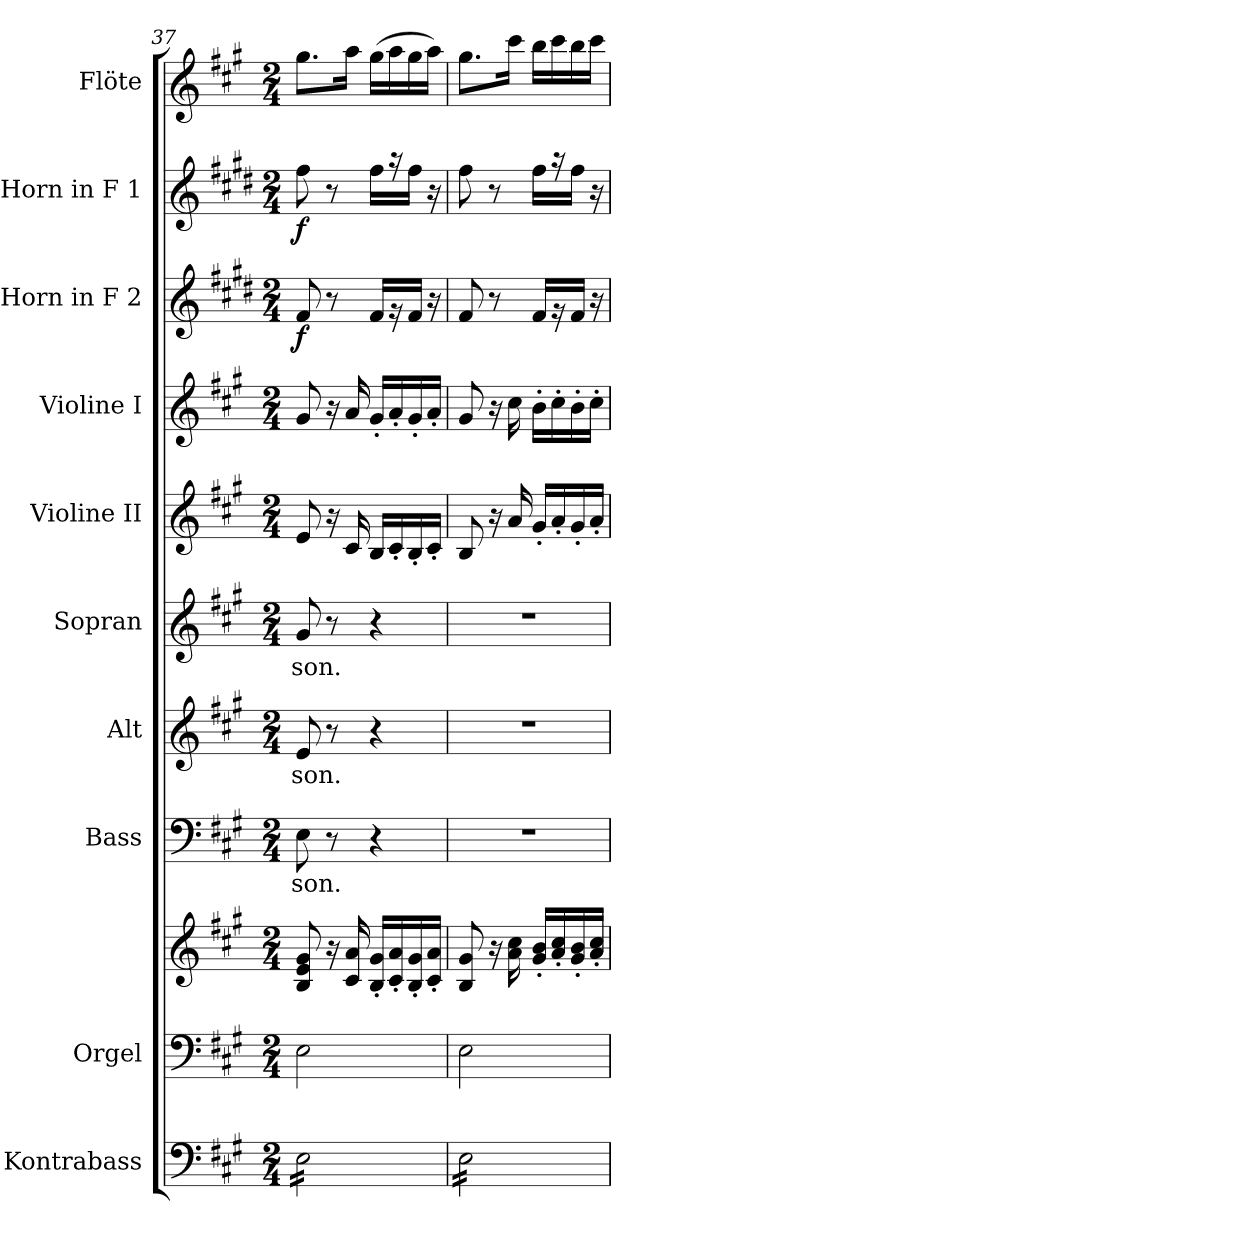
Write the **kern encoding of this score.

**kern	**kern	**kern	**kern	**text	**kern	**text	**kern	**text	**kern	**kern	**kern	**dynam	**kern	**dynam	**kern
*part10	*part9	*part9	*part8	*part8	*part7	*part7	*part6	*part6	*part5	*part4	*part3	*part3	*part2	*part2	*part1
*staff11	*staff10	*staff9	*staff8	*staff8	*staff7	*staff7	*staff6	*staff6	*staff5	*staff4	*staff3	*staff3	*staff2	*staff2	*staff1
*I"Kontrabass	*I"Orgel	*	*I"Bass	*	*I"Alt	*	*I"Sopran	*	*I"Violine II	*I"Violine I	*I"Horn in F 2	*	*I"Horn in F 1	*	*I"Flöte
*I'Kb.	*I'Org.	*	*I'B.	*	*I'A.	*	*I'S.	*	*I'Vl. II	*I'Vl. I	*	*	*	*	*I'Fl.
*clefF4	*clefF4	*clefG2	*clefF4	*	*clefG2	*	*clefG2	*	*clefG2	*clefG2	*clefG2	*	*clefG2	*	*clefG2
*ITrd7c12	*	*	*	*	*	*	*	*	*	*	*ITrd4c7	*	*ITrd4c7	*	*
*k[f#c#g#]	*k[f#c#g#]	*k[f#c#g#]	*k[f#c#g#]	*	*k[f#c#g#]	*	*k[f#c#g#]	*	*k[f#c#g#]	*k[f#c#g#]	*k[f#c#g#]	*	*k[f#c#g#]	*	*k[f#c#g#]
*A:	*A:	*A:	*A:	*	*A:	*	*A:	*	*A:	*A:	*A:	*	*A:	*	*A:
*M2/4	*M2/4	*M2/4	*M2/4	*	*M2/4	*	*M2/4	*	*M2/4	*M2/4	*M2/4	*	*M2/4	*	*M2/4
=37	=37	=37	=37	=37	=37	=37	=37	=37	=37	=37	=37	=37	=37	=37	=37
!	!	!	!	!LO:LY:b	!	!LO:LY:b	!	!LO:LY:b	!	!	!	!LO:DY:b	!	!LO:DY:b	!
*tremolo	*	*	*	*	*	*	*	*	*	*	*	*	*	*	*
16EE\LL	2E\	8B/ 8e/ 8g#/	8E\	-son.	8e/	-son.	8g#/	-son.	8e/	8g#/	8B/	f	8b\	f	8.gg#\L
16EE\	.	.	.	.	.	.	.	.	.	.	.	.	.	.	.
16EE\	.	16r	8r	.	8r	.	8r	.	16r	16r	8r	.	8r	.	.
16EE\	.	16c#/ 16a/	.	.	.	.	.	.	16c#/	16a/	.	.	.	.	16aa\Jk
16EE\	.	16B/'< 16g#/'<LL	4r	.	4r	.	4r	.	16B/LL	16g#'</LL	16B/KL	.	16b\KL	.	(>16gg#\LL
16EE\	.	16c#/'< 16a/'<	.	.	.	.	.	.	16c#'</	16a'</	16r	.	16r	.	16aa\
16EE\	.	16B/'< 16g#/'<	.	.	.	.	.	.	16B'</	16g#'</	16B/Jk	.	16b\Jk	.	16gg#\
16EE\JJ	.	16c#/'< 16a/'<JJ	.	.	.	.	.	.	16c#'</JJ	16a'</JJ	16r	.	16r	.	16aa\JJ)
=38	=38	=38	=38	=38	=38	=38	=38	=38	=38	=38	=38	=38	=38	=38	=38
16EE\LL	2E\	8B/ 8g#/	2r	.	2r	.	2r	.	8B/	8g#/	8B/	.	8b\	.	8.gg#\L
16EE\	.	.	.	.	.	.	.	.	.	.	.	.	.	.	.
16EE\	.	16r	.	.	.	.	.	.	16r	16r	8r	.	8r	.	.
16EE\	.	16a\ 16cc#\	.	.	.	.	.	.	16a/	16cc#\	.	.	.	.	16ccc#\Jk
16EE\	.	16g#/'< 16b/'<LL	.	.	.	.	.	.	16g#'</LL	16b'>\LL	16B/KL	.	16b\KL	.	16bb\LL
16EE\	.	16a/'< 16cc#/'<	.	.	.	.	.	.	16a'</	16cc#'>\	16r	.	16r	.	16ccc#\
16EE\	.	16g#/'< 16b/'<	.	.	.	.	.	.	16g#'</	16b'>\	16B/Jk	.	16b\Jk	.	16bb\
16EE\JJ	.	16a/'< 16cc#/'<JJ	.	.	.	.	.	.	16a'</JJ	16cc#'>\JJ	16r	.	16r	.	16ccc#\JJ
*Xtremolo	*	*	*	*	*	*	*	*	*	*	*	*	*	*	*
=	=	=	=	=	=	=	=	=	=	=	=	=	=	=	=
*-	*-	*-	*-	*-	*-	*-	*-	*-	*-	*-	*-	*-	*-	*-	*-
